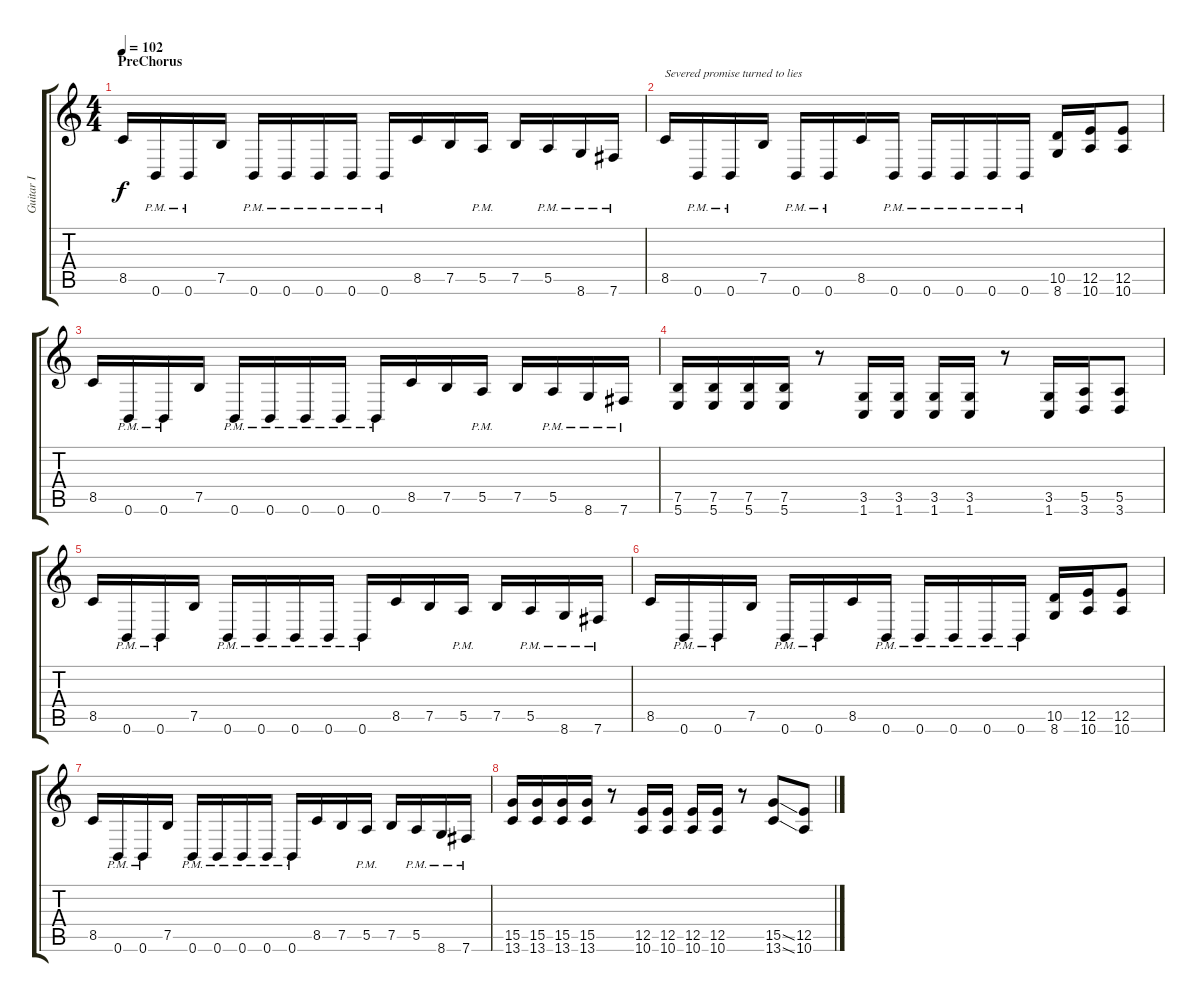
\track ("Guitar I" "Guitar I") {instrument distortionguitar}
\staff {score tabs}
\tuning (B3 Gb3 D3 A2 E2 B1) {hide}
\ts (4 4)
\section ("" "PreChorus")
\tempo 102
\clef g2
\ks c
8.5.16{dy f} 0.6{pm}.16 0.6{pm}.16 7.5.16 0.6{pm}.16 0.6{pm}.16 0.6{pm}.16 0.6{pm}.16 0.6{pm}.16 8.5.16 7.5.16 5.5{pm}.16 7.5.16 5.5{pm}.16 8.6{pm}.16 7.6{pm}.16 |
8.5.16{txt "Severed promise turned to lies"} 0.6{pm}.16 0.6{pm}.16 7.5.16 0.6{pm}.16 0.6{pm}.16 8.5.16 0.6{pm}.16 0.6{pm}.16 0.6{pm}.16 0.6{pm}.16 0.6{pm}.16 (10.5 8.6).16 (12.5 10.6).16 (12.5 10.6).8 |
8.5.16 0.6{pm}.16 0.6{pm}.16 7.5.16 0.6{pm}.16 0.6{pm}.16 0.6{pm}.16 0.6{pm}.16 0.6{pm}.16 8.5.16 7.5.16 5.5{pm}.16 7.5.16 5.5{pm}.16 8.6{pm}.16 7.6{pm}.16 |
(7.5 5.6).16 (7.5 5.6).16 (7.5 5.6).16 (7.5 5.6).16 r.8 (3.5 1.6).16 (3.5 1.6).16 (3.5 1.6).16 (3.5 1.6).16 r.8 (3.5 1.6).16 (5.5 3.6).16 (5.5 3.6).8 |
8.5.16 0.6{pm}.16 0.6{pm}.16 7.5.16 0.6{pm}.16 0.6{pm}.16 0.6{pm}.16 0.6{pm}.16 0.6{pm}.16 8.5.16 7.5.16 5.5{pm}.16 7.5.16 5.5{pm}.16 8.6{pm}.16 7.6{pm}.16 |
8.5.16 0.6{pm}.16 0.6{pm}.16 7.5.16 0.6{pm}.16 0.6{pm}.16 8.5.16 0.6{pm}.16 0.6{pm}.16 0.6{pm}.16 0.6{pm}.16 0.6{pm}.16 (10.5 8.6).16 (12.5 10.6).16 (12.5 10.6).8 |
8.5.16 0.6{pm}.16 0.6{pm}.16 7.5.16 0.6{pm}.16 0.6{pm}.16 0.6{pm}.16 0.6{pm}.16 0.6{pm}.16 8.5.16 7.5.16 5.5{pm}.16 7.5.16 5.5{pm}.16 8.6{pm}.16 7.6{pm}.16 |
(15.5 13.6).16 (15.5 13.6).16 (15.5 13.6).16 (15.5 13.6).16 r.8 (12.5 10.6).16 (12.5 10.6).16 (12.5 10.6).16 (12.5 10.6).16 r.8 (15.5{ss} 13.6{ss}).8 (12.5 10.6).8
